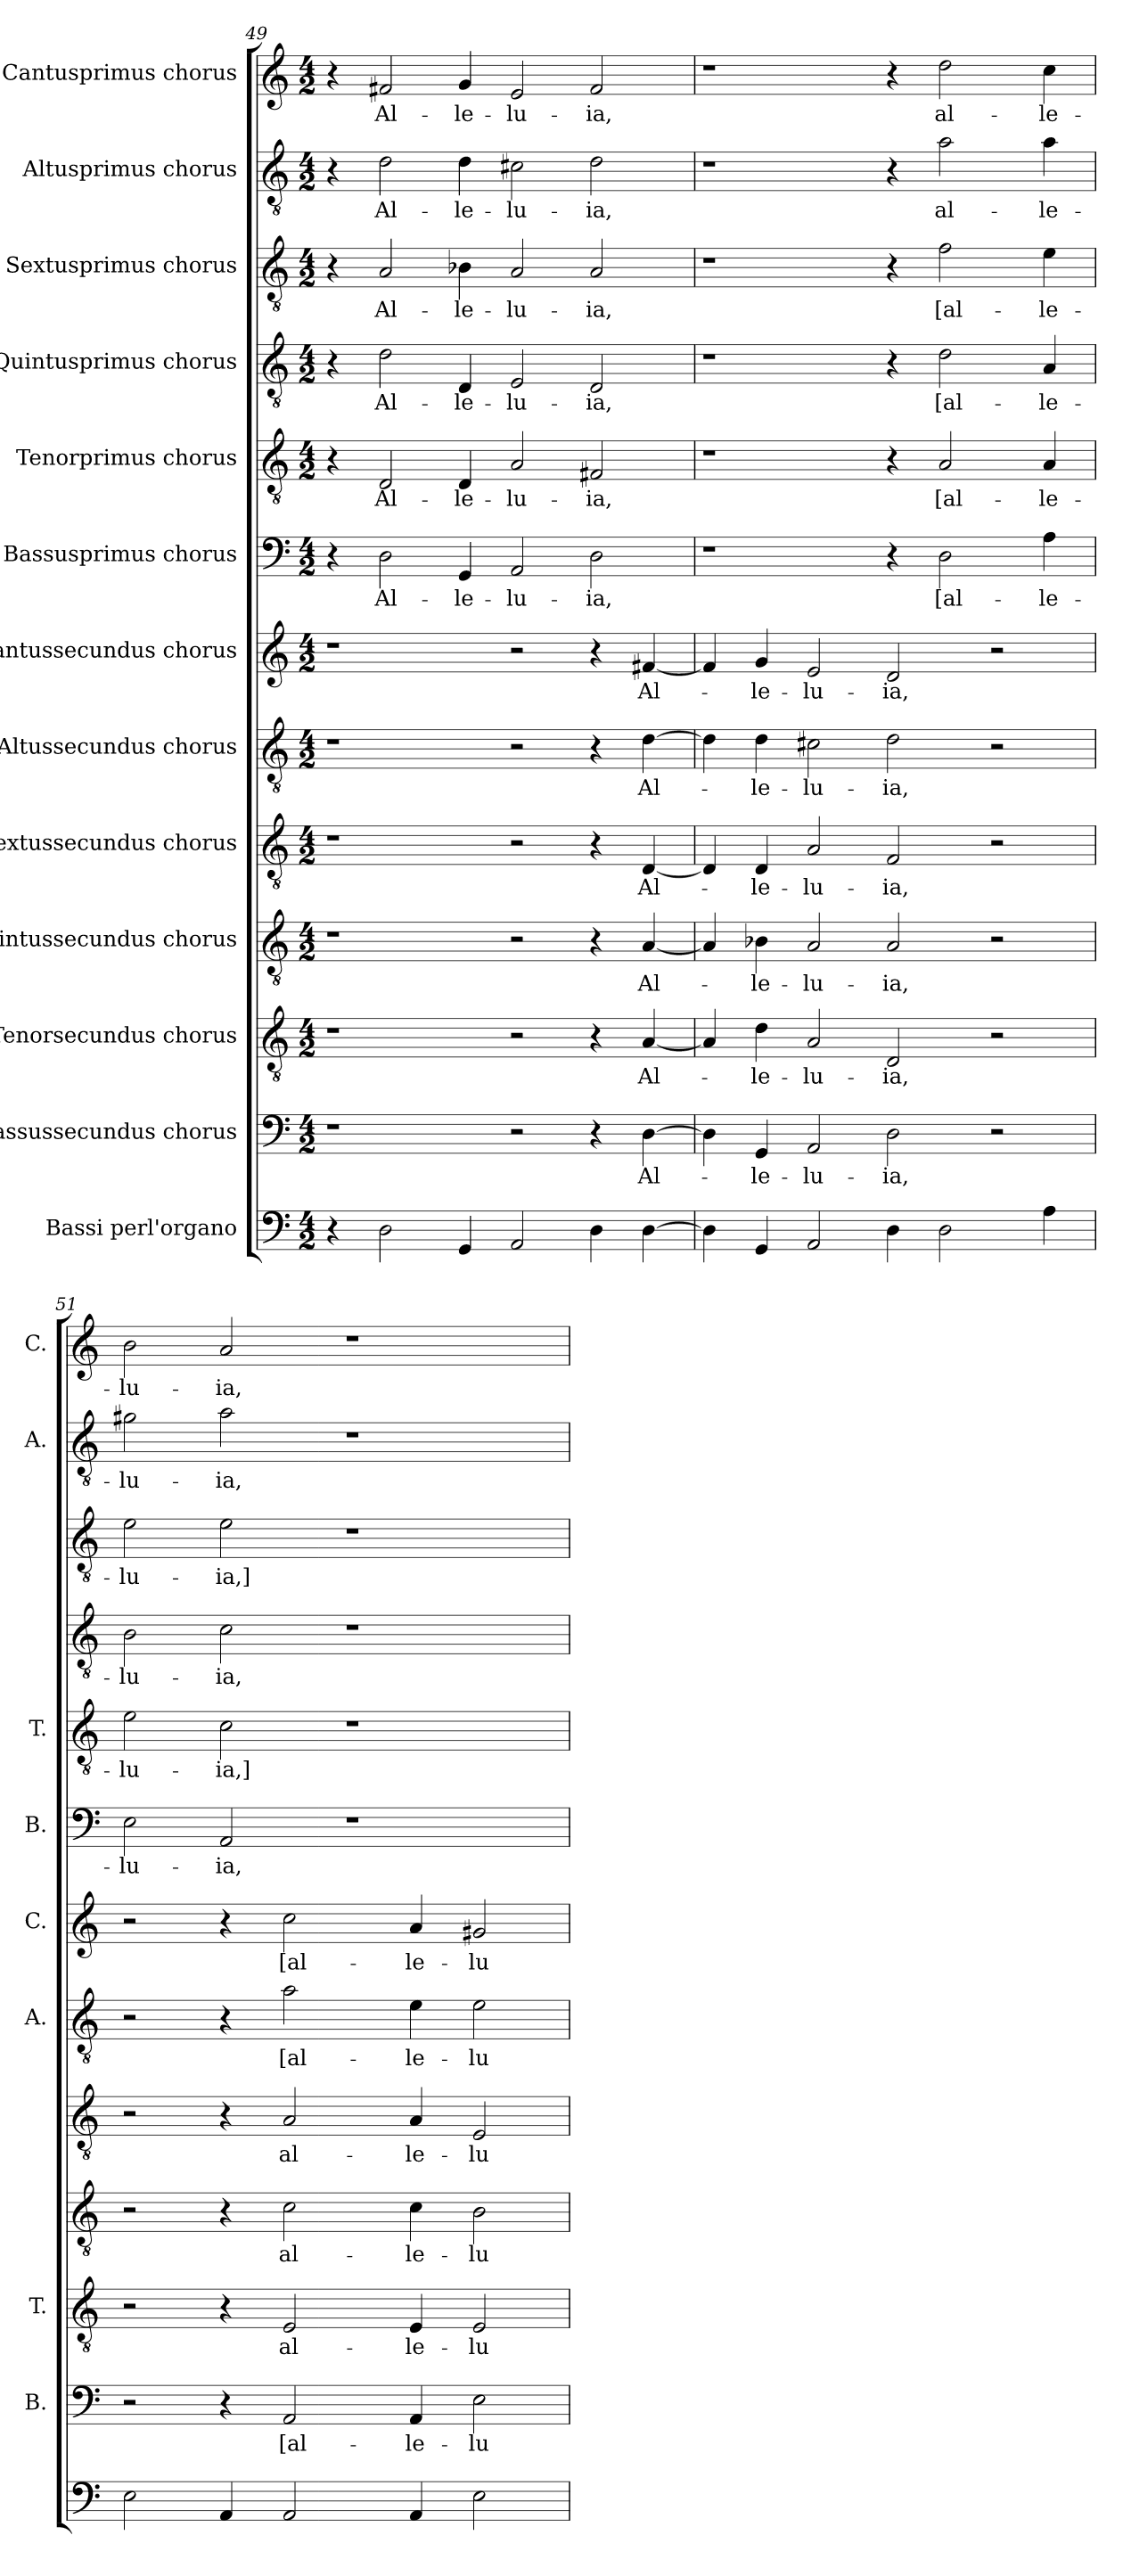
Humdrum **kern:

**kern	**kern	**text	**kern	**text	**kern	**text	**kern	**text	**kern	**text	**kern	**text	**kern	**text	**kern	**text	**kern	**text	**kern	**text	**kern	**text	**kern	**text
*part13	*part12	*part12	*part11	*part11	*part10	*part10	*part9	*part9	*part8	*part8	*part7	*part7	*part6	*part6	*part5	*part5	*part4	*part4	*part3	*part3	*part2	*part2	*part1	*part1
*staff13	*staff12	*staff12	*staff11	*staff11	*staff10	*staff10	*staff9	*staff9	*staff8	*staff8	*staff7	*staff7	*staff6	*staff6	*staff5	*staff5	*staff4	*staff4	*staff3	*staff3	*staff2	*staff2	*staff1	*staff1
*I"Bassi perl'organo	*I"Bassussecundus chorus	*	*I"Tenorsecundus chorus	*	*I"Quintussecundus chorus	*	*I"Sextussecundus chorus	*	*I"Altussecundus chorus	*	*I"Cantussecundus chorus	*	*I"Bassusprimus chorus	*	*I"Tenorprimus chorus	*	*I"Quintusprimus chorus	*	*I"Sextusprimus chorus	*	*I"Altusprimus chorus	*	*I"Cantusprimus chorus	*
*	*I'B.	*	*I'T.	*	*	*	*	*	*I'A.	*	*I'C.	*	*I'B.	*	*I'T.	*	*	*	*	*	*I'A.	*	*I'C.	*
!!LO:PB:g=z
*clefF4	*clefF4	*	*clefGv2	*	*clefGv2	*	*clefGv2	*	*clefGv2	*	*clefG2	*	*clefF4	*	*clefGv2	*	*clefGv2	*	*clefGv2	*	*clefGv2	*	*clefG2	*
*	*	*	*ITrd7c12	*	*ITrd7c12	*	*ITrd7c12	*	*ITrd7c12	*	*	*	*	*	*ITrd7c12	*	*ITrd7c12	*	*ITrd7c12	*	*ITrd7c12	*	*	*
*k[]	*k[]	*	*k[]	*	*k[]	*	*k[]	*	*k[]	*	*k[]	*	*k[]	*	*k[]	*	*k[]	*	*k[]	*	*k[]	*	*k[]	*
*C:	*C:	*	*C:	*	*C:	*	*C:	*	*C:	*	*C:	*	*C:	*	*C:	*	*C:	*	*C:	*	*C:	*	*C:	*
*M4/2	*M4/2	*	*M4/2	*	*M4/2	*	*M4/2	*	*M4/2	*	*M4/2	*	*M4/2	*	*M4/2	*	*M4/2	*	*M4/2	*	*M4/2	*	*M4/2	*
=49	=49	=49	=49	=49	=49	=49	=49	=49	=49	=49	=49	=49	=49	=49	=49	=49	=49	=49	=49	=49	=49	=49	=49	=49
4r	1r	.	1r	.	1r	.	1r	.	1r	.	1r	.	4r	.	4r	.	4r	.	4r	.	4r	.	4r	.
!	!	!	!	!	!	!	!	!	!	!	!	!	!	!LO:LY:b	!	!LO:LY:b	!	!LO:LY:b	!	!LO:LY:b	!	!LO:LY:b	!	!LO:LY:b
2D\	.	.	.	.	.	.	.	.	.	.	.	.	2D\	Al-	2DD/	Al-	2D\	Al-	2AA/	Al-	2D\	Al-	2f#X/	Al-
!	!	!	!	!	!	!	!	!	!	!	!	!	!	!LO:LY:b	!	!LO:LY:b	!	!LO:LY:b	!	!LO:LY:b	!	!LO:LY:b	!	!LO:LY:b
4GG/	.	.	.	.	.	.	.	.	.	.	.	.	4GG/	-le-	4DD/	-le-	4DD/	-le-	4BB-X\	-le-	4D\	-le-	4g/	-le-
!	!	!	!	!	!	!	!	!	!	!	!	!	!	!LO:LY:b	!	!LO:LY:b	!	!LO:LY:b	!	!LO:LY:b	!	!LO:LY:b	!	!LO:LY:b
2AA/	2r	.	2r	.	2r	.	2r	.	2r	.	2r	.	2AA/	-lu-	2AA/	-lu-	2EE/	-lu-	2AA/	-lu-	2C#X\	-lu-	2e/	-lu-
!	!	!	!	!	!	!	!	!	!	!	!	!	!	!LO:LY:b	!	!LO:LY:b	!	!LO:LY:b	!	!LO:LY:b	!	!LO:LY:b	!	!LO:LY:b
4D\	4r	.	4r	.	4r	.	4r	.	4r	.	4r	.	2D\	-ia,	2FF#X/	-ia,	2DD/	-ia,	2AA/	-ia,	2D\	-ia,	2f#/	-ia,
!	!	!LO:LY:b	!	!LO:LY:b	!	!LO:LY:b	!	!LO:LY:b	!	!LO:LY:b	!	!LO:LY:b	!	!	!	!	!	!	!	!	!	!	!	!
[>4D\	[>4D\	Al-	[<4AA/	Al-	[<4AA/	Al-	[<4DD/	Al-	[>4D\	Al-	[<4f#X/	Al-	.	.	.	.	.	.	.	.	.	.	.	.
=50	=50	=50	=50	=50	=50	=50	=50	=50	=50	=50	=50	=50	=50	=50	=50	=50	=50	=50	=50	=50	=50	=50	=50	=50
4D\]	4D\]	.	4AA/]	.	4AA/]	.	4DD/]	.	4D\]	.	4f#/]	.	1r	.	1r	.	1r	.	1r	.	1r	.	1r	.
!	!	!LO:LY:b	!	!LO:LY:b	!	!LO:LY:b	!	!LO:LY:b	!	!LO:LY:b	!	!LO:LY:b	!	!	!	!	!	!	!	!	!	!	!	!
4GG/	4GG/	-le-	4D\	-le-	4BB-X\	-le-	4DD/	-le-	4D\	-le-	4g/	-le-	.	.	.	.	.	.	.	.	.	.	.	.
!	!	!LO:LY:b	!	!LO:LY:b	!	!LO:LY:b	!	!LO:LY:b	!	!LO:LY:b	!	!LO:LY:b	!	!	!	!	!	!	!	!	!	!	!	!
2AA/	2AA/	-lu-	2AA/	-lu-	2AA/	-lu-	2AA/	-lu-	2C#X\	-lu-	2e/	-lu-	.	.	.	.	.	.	.	.	.	.	.	.
!	!	!LO:LY:b	!	!LO:LY:b	!	!LO:LY:b	!	!LO:LY:b	!	!LO:LY:b	!	!LO:LY:b	!	!	!	!	!	!	!	!	!	!	!	!
4D\	2D\	-ia,	2DD/	-ia,	2AA/	-ia,	2FF/	-ia,	2D\	-ia,	2d/	-ia,	4r	.	4r	.	4r	.	4r	.	4r	.	4r	.
!	!	!	!	!	!	!	!	!	!	!	!	!	!	!LO:LY:b	!	!LO:LY:b	!	!LO:LY:b	!	!LO:LY:b	!	!LO:LY:b	!	!LO:LY:b
2D\	.	.	.	.	.	.	.	.	.	.	.	.	2D\	[al-	2AA/	[al-	2D\	[al-	2F\	[al-	2A\	al-	2dd\	al-
.	2r	.	2r	.	2r	.	2r	.	2r	.	2r	.	.	.	.	.	.	.	.	.	.	.	.	.
!	!	!	!	!	!	!	!	!	!	!	!	!	!	!LO:LY:b	!	!LO:LY:b	!	!LO:LY:b	!	!LO:LY:b	!	!LO:LY:b	!	!LO:LY:b
4A\	.	.	.	.	.	.	.	.	.	.	.	.	4A\	-le-	4AA/	-le-	4AA/	-le-	4E\	-le-	4A\	-le-	4cc\	-le-
=51	=51	=51	=51	=51	=51	=51	=51	=51	=51	=51	=51	=51	=51	=51	=51	=51	=51	=51	=51	=51	=51	=51	=51	=51
!	!	!	!	!	!	!	!	!	!	!	!	!	!	!LO:LY:b	!	!LO:LY:b	!	!LO:LY:b	!	!LO:LY:b	!	!LO:LY:b	!	!LO:LY:b
2E\	2r	.	2r	.	2r	.	2r	.	2r	.	2r	.	2E\	-lu-	2E\	-lu-	2BB\	-lu-	2E\	-lu-	2G#X\	-lu-	2b\	-lu-
!	!	!	!	!	!	!	!	!	!	!	!	!	!	!LO:LY:b	!	!LO:LY:b	!	!LO:LY:b	!	!LO:LY:b	!	!LO:LY:b	!	!LO:LY:b
4AA/	4r	.	4r	.	4r	.	4r	.	4r	.	4r	.	2AA/	-ia,	2C\	-ia,]	2C\	-ia,	2E\	-ia,]	2A\	-ia,	2a/	-ia,
!	!	!LO:LY:b	!	!LO:LY:b	!	!LO:LY:b	!	!LO:LY:b	!	!LO:LY:b	!	!LO:LY:b	!	!	!	!	!	!	!	!	!	!	!	!
2AA/	2AA/	[al-	2EE/	al-	2C\	al-	2AA/	al-	2A\	[al-	2cc\	[al-	.	.	.	.	.	.	.	.	.	.	.	.
.	.	.	.	.	.	.	.	.	.	.	.	.	1r	.	1r	.	1r	.	1r	.	1r	.	1r	.
!	!	!LO:LY:b	!	!LO:LY:b	!	!LO:LY:b	!	!LO:LY:b	!	!LO:LY:b	!	!LO:LY:b	!	!	!	!	!	!	!	!	!	!	!	!
4AA/	4AA/	-le-	4EE/	-le-	4C\	-le-	4AA/	-le-	4E\	-le-	4a/	-le-	.	.	.	.	.	.	.	.	.	.	.	.
!	!	!LO:LY:b	!	!LO:LY:b	!	!LO:LY:b	!	!LO:LY:b	!	!LO:LY:b	!	!LO:LY:b	!	!	!	!	!	!	!	!	!	!	!	!
2E\	2E\	-lu-	2EE/	-lu-	2BB\	-lu-	2EE/	-lu-	2E\	-lu-	2g#X/	-lu-	.	.	.	.	.	.	.	.	.	.	.	.
=	=	=	=	=	=	=	=	=	=	=	=	=	=	=	=	=	=	=	=	=	=	=	=	=
*-	*-	*-	*-	*-	*-	*-	*-	*-	*-	*-	*-	*-	*-	*-	*-	*-	*-	*-	*-	*-	*-	*-	*-	*-
